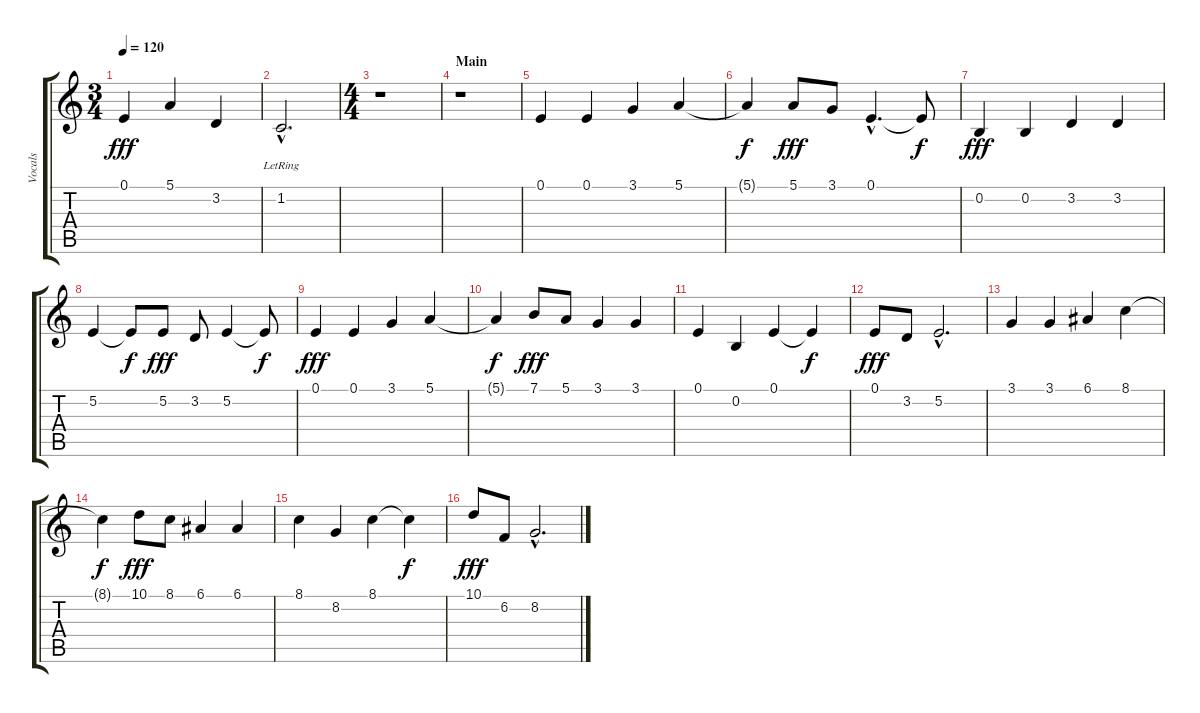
\track ("Vocals" "Vocals") {instrument lead6voice}
\staff {score tabs}
\tuning (E4 B3 G3 D3 A2 E2) {hide}
\ts (3 4)
\tempo 120
\clef g2
\ks c
0.1.4{dy fff} 5.1.4 3.2.4 |
1.2{hac lr}.2{d} |
\ts (4 4)
r.1 |
\section ("" "Main")
r.1 |
0.1.4 0.1.4 3.1.4 5.1.4 |
5.1{t}.4{dy f} 5.1.8{dy fff} 3.1.8 0.1{hac}.4{d} 0.1{t}.8{dy f} |
0.2.4{dy fff} 0.2.4 3.2.4 3.2.4 |
5.2.4 5.2{t}.8{dy f} 5.2.8{dy fff} 3.2.8 5.2.4 5.2{t}.8{dy f} |
0.1.4{dy fff} 0.1.4 3.1.4 5.1.4 |
5.1{t}.4{dy f} 7.1.8{dy fff} 5.1.8 3.1.4 3.1.4 |
0.1.4 0.2.4 0.1.4 0.1{t}.4{dy f} |
0.1.8{dy fff} 3.2.8 5.2{hac}.2{d} |
3.1.4 3.1.4 6.1.4 8.1.4 |
8.1{t}.4{dy f} 10.1.8{dy fff} 8.1.8 6.1.4 6.1.4 |
8.1.4 8.2.4 8.1.4 8.1{t}.4{dy f} |
10.1.8{dy fff} 6.2.8 8.2{hac}.2{d}
